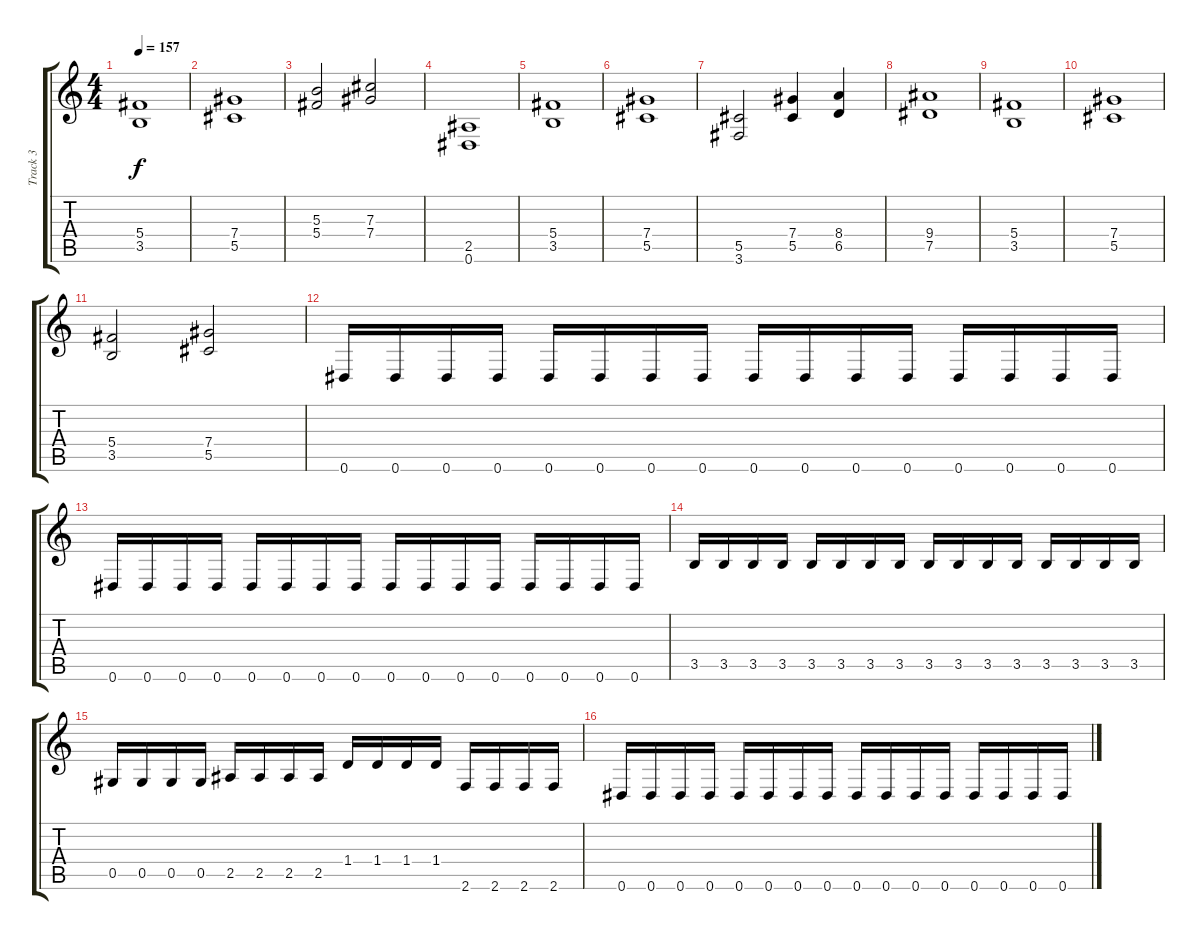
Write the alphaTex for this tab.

\track ("Track 3" "Track 3") {instrument distortionguitar}
\staff {score tabs}
\tuning (Eb4 Bb3 Gb3 Db3 Ab2 Eb2) {hide}
\ts (4 4)
\tempo 157
\clef g2
\ks c
(5.4 3.5).1{dy f} |
(7.4 5.5).1 |
(5.3 5.4).2 (7.3 7.4).2 |
(2.5 0.6).1 |
(5.4 3.5).1 |
(7.4 5.5).1 |
(5.5 3.6).2 (7.4 5.5).4 (8.4 6.5).4 |
(9.4 7.5).1 |
(5.4 3.5).1 |
(7.4 5.5).1 |
(5.4 3.5).2 (7.4 5.5).2 |
0.6.16 0.6.16 0.6.16 0.6.16 0.6.16 0.6.16 0.6.16 0.6.16 0.6.16 0.6.16 0.6.16 0.6.16 0.6.16 0.6.16 0.6.16 0.6.16 |
0.6.16 0.6.16 0.6.16 0.6.16 0.6.16 0.6.16 0.6.16 0.6.16 0.6.16 0.6.16 0.6.16 0.6.16 0.6.16 0.6.16 0.6.16 0.6.16 |
3.5.16 3.5.16 3.5.16 3.5.16 3.5.16 3.5.16 3.5.16 3.5.16 3.5.16 3.5.16 3.5.16 3.5.16 3.5.16 3.5.16 3.5.16 3.5.16 |
0.5.16 0.5.16 0.5.16 0.5.16 2.5.16 2.5.16 2.5.16 2.5.16 1.4.16 1.4.16 1.4.16 1.4.16 2.6.16 2.6.16 2.6.16 2.6.16 |
0.6.16 0.6.16 0.6.16 0.6.16 0.6.16 0.6.16 0.6.16 0.6.16 0.6.16 0.6.16 0.6.16 0.6.16 0.6.16 0.6.16 0.6.16 0.6.16
